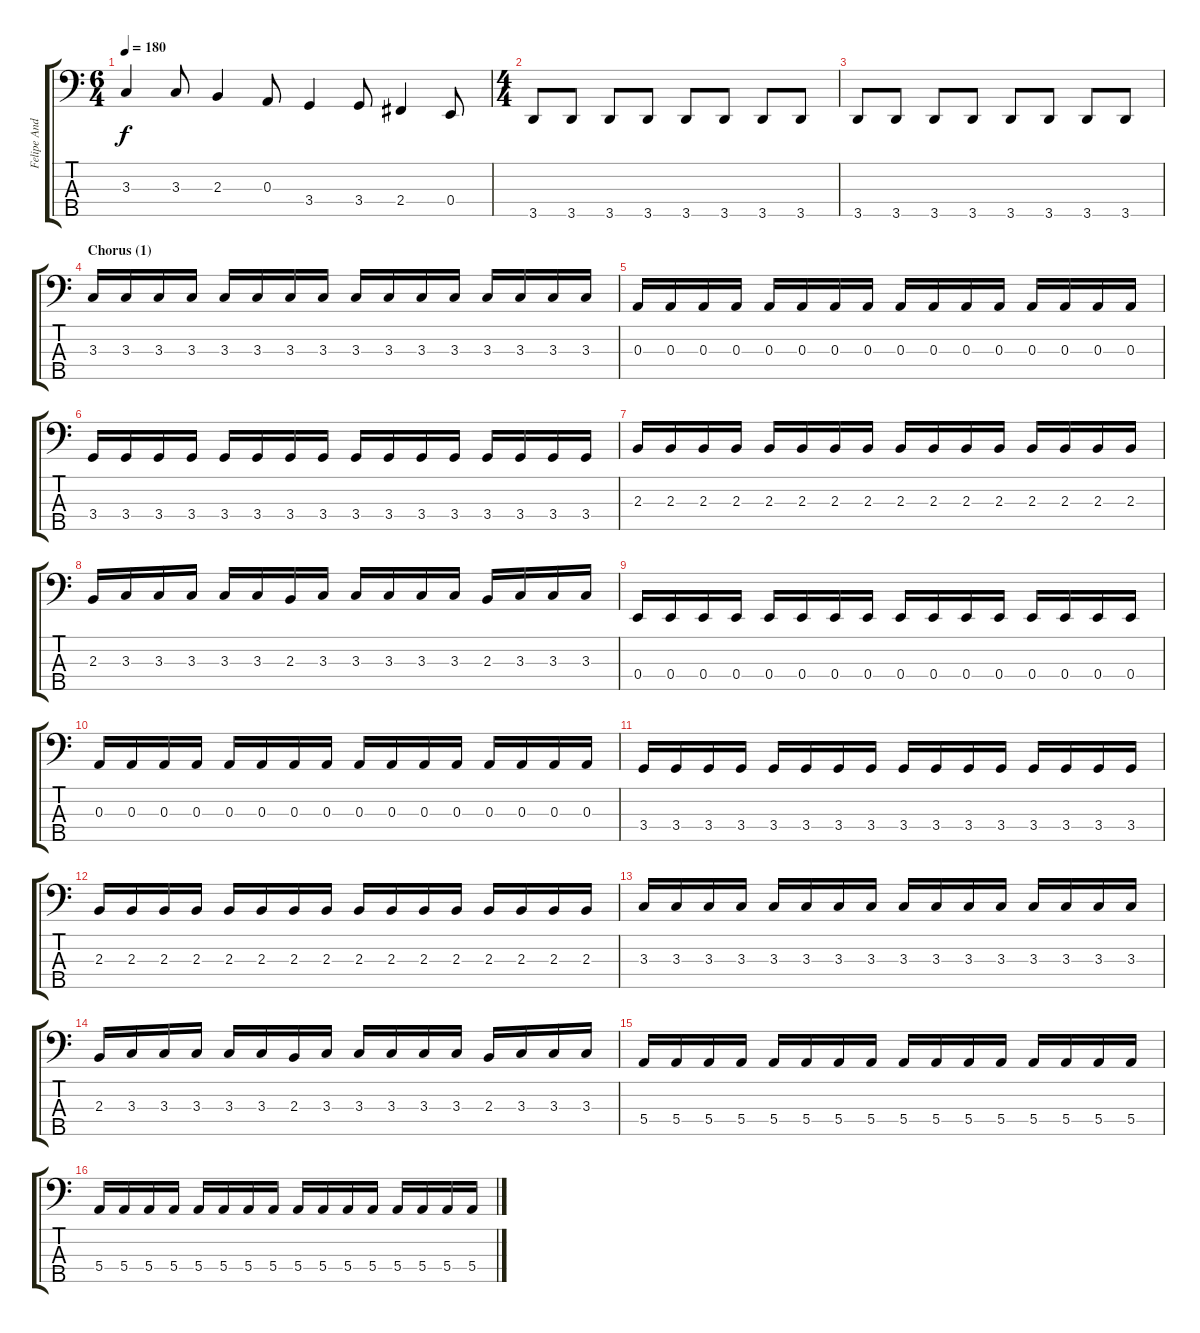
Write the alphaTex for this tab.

\track ("Felipe Andreoli" "Felipe And") {instrument electricbassfinger}
\staff {score tabs}
\tuning (G2 D2 A1 E1 B0) {hide}
\ts (6 4)
\tempo 180
\clef f4
\ks c
3.3.4{dy f} 3.3.8 2.3.4 0.3.8 3.4.4 3.4.8 2.4.4 0.4.8 |
\ts (4 4)
3.5.8 3.5.8 3.5.8 3.5.8 3.5.8 3.5.8 3.5.8 3.5.8 |
3.5.8 3.5.8 3.5.8 3.5.8 3.5.8 3.5.8 3.5.8 3.5.8 |
\section ("" "Chorus (1)")
3.3.16 3.3.16 3.3.16 3.3.16 3.3.16 3.3.16 3.3.16 3.3.16 3.3.16 3.3.16 3.3.16 3.3.16 3.3.16 3.3.16 3.3.16 3.3.16 |
0.3.16 0.3.16 0.3.16 0.3.16 0.3.16 0.3.16 0.3.16 0.3.16 0.3.16 0.3.16 0.3.16 0.3.16 0.3.16 0.3.16 0.3.16 0.3.16 |
3.4.16 3.4.16 3.4.16 3.4.16 3.4.16 3.4.16 3.4.16 3.4.16 3.4.16 3.4.16 3.4.16 3.4.16 3.4.16 3.4.16 3.4.16 3.4.16 |
2.3.16 2.3.16 2.3.16 2.3.16 2.3.16 2.3.16 2.3.16 2.3.16 2.3.16 2.3.16 2.3.16 2.3.16 2.3.16 2.3.16 2.3.16 2.3.16 |
2.3.16 3.3.16 3.3.16 3.3.16 3.3.16 3.3.16 2.3.16 3.3.16 3.3.16 3.3.16 3.3.16 3.3.16 2.3.16 3.3.16 3.3.16 3.3.16 |
0.4.16 0.4.16 0.4.16 0.4.16 0.4.16 0.4.16 0.4.16 0.4.16 0.4.16 0.4.16 0.4.16 0.4.16 0.4.16 0.4.16 0.4.16 0.4.16 |
0.3.16 0.3.16 0.3.16 0.3.16 0.3.16 0.3.16 0.3.16 0.3.16 0.3.16 0.3.16 0.3.16 0.3.16 0.3.16 0.3.16 0.3.16 0.3.16 |
3.4.16 3.4.16 3.4.16 3.4.16 3.4.16 3.4.16 3.4.16 3.4.16 3.4.16 3.4.16 3.4.16 3.4.16 3.4.16 3.4.16 3.4.16 3.4.16 |
2.3.16 2.3.16 2.3.16 2.3.16 2.3.16 2.3.16 2.3.16 2.3.16 2.3.16 2.3.16 2.3.16 2.3.16 2.3.16 2.3.16 2.3.16 2.3.16 |
3.3.16 3.3.16 3.3.16 3.3.16 3.3.16 3.3.16 3.3.16 3.3.16 3.3.16 3.3.16 3.3.16 3.3.16 3.3.16 3.3.16 3.3.16 3.3.16 |
2.3.16 3.3.16 3.3.16 3.3.16 3.3.16 3.3.16 2.3.16 3.3.16 3.3.16 3.3.16 3.3.16 3.3.16 2.3.16 3.3.16 3.3.16 3.3.16 |
5.4.16 5.4.16 5.4.16 5.4.16 5.4.16 5.4.16 5.4.16 5.4.16 5.4.16 5.4.16 5.4.16 5.4.16 5.4.16 5.4.16 5.4.16 5.4.16 |
5.4.16 5.4.16 5.4.16 5.4.16 5.4.16 5.4.16 5.4.16 5.4.16 5.4.16 5.4.16 5.4.16 5.4.16 5.4.16 5.4.16 5.4.16 5.4.16
